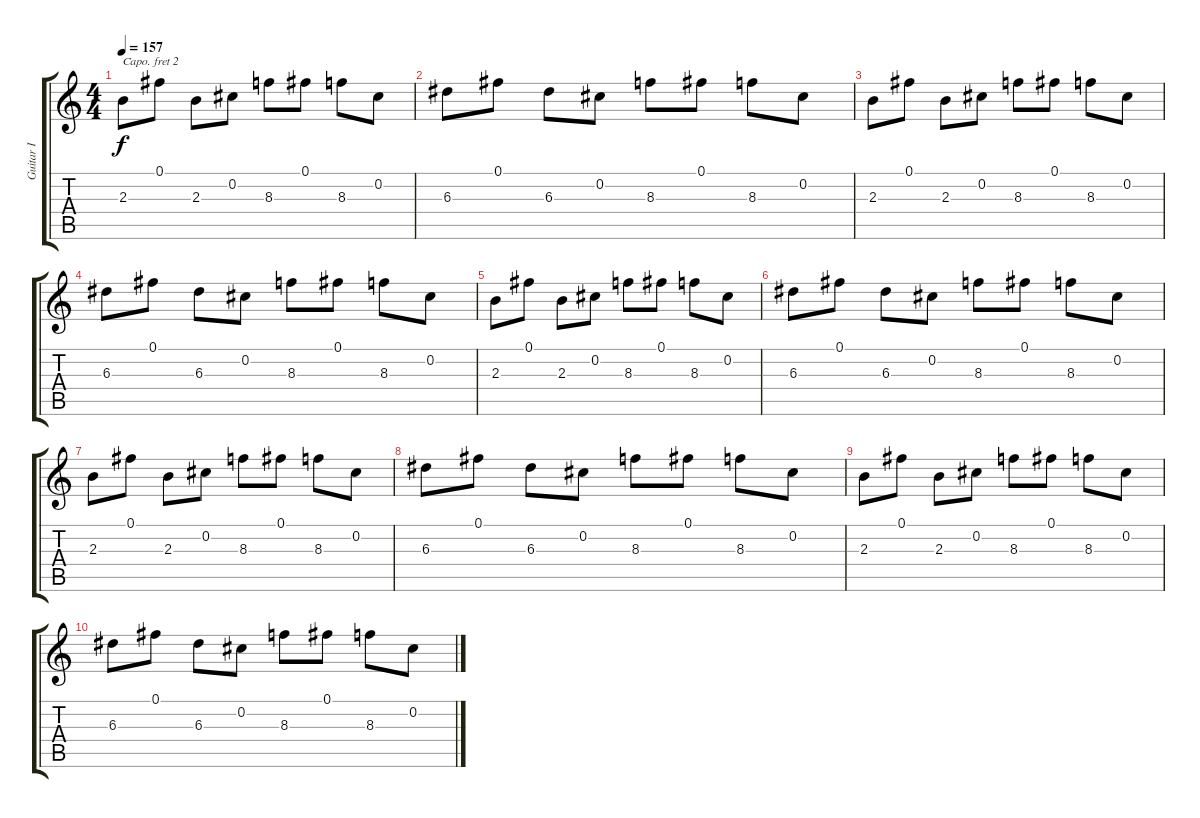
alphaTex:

\track ("Guitar I" "Guitar I") {instrument electricguitarjazz}
\staff {score tabs}
\capo 2
\tuning (E4 B3 G3 D3 A2 E2) {hide}
\ts (4 4)
\tempo 157
\clef g2
\ks c
2.3.8{dy f} 0.1.8 2.3.8 0.2.8 8.3.8 0.1.8 8.3.8 0.2.8 |
6.3.8 0.1.8 6.3.8 0.2.8 8.3.8 0.1.8 8.3.8 0.2.8 |
2.3.8 0.1.8 2.3.8 0.2.8 8.3.8 0.1.8 8.3.8 0.2.8 |
6.3.8 0.1.8 6.3.8 0.2.8 8.3.8 0.1.8 8.3.8 0.2.8 |
2.3.8 0.1.8 2.3.8 0.2.8 8.3.8 0.1.8 8.3.8 0.2.8 |
6.3.8 0.1.8 6.3.8 0.2.8 8.3.8 0.1.8 8.3.8 0.2.8 |
2.3.8 0.1.8 2.3.8 0.2.8 8.3.8 0.1.8 8.3.8 0.2.8 |
6.3.8 0.1.8 6.3.8 0.2.8 8.3.8 0.1.8 8.3.8 0.2.8 |
2.3.8 0.1.8 2.3.8 0.2.8 8.3.8 0.1.8 8.3.8 0.2.8 |
6.3.8 0.1.8 6.3.8 0.2.8 8.3.8 0.1.8 8.3.8 0.2.8
